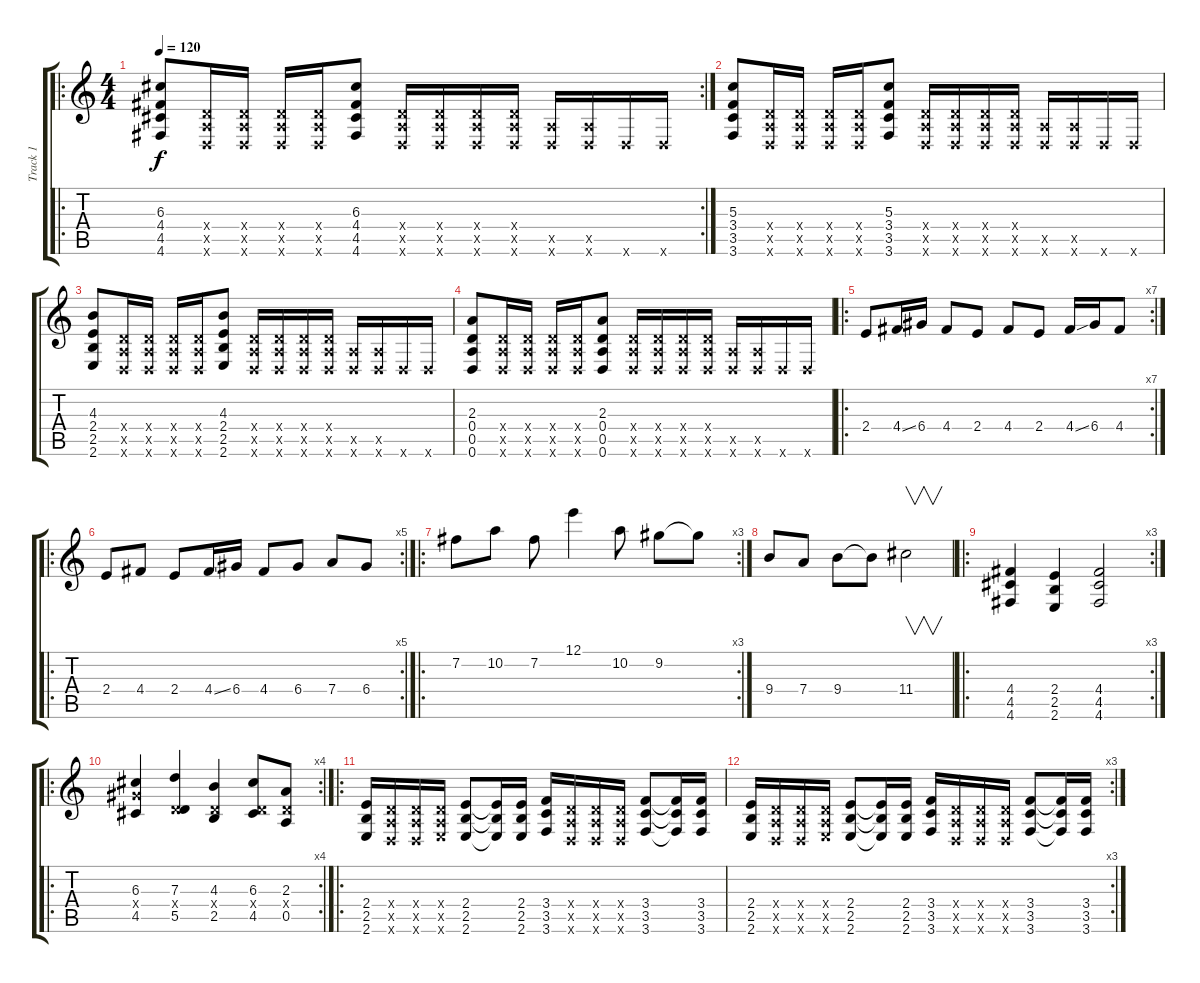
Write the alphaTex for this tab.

\track ("Track 1" "Track 1") {instrument distortionguitar}
\staff {score tabs}
\tuning (E4 B3 G3 D3 A2 D2) {hide}
\ro
\rc 2
\ts (4 4)
\tempo 120
\clef g2
\ks c
(6.3 4.4 4.5 4.6).8{dy f} (0.4{x} 0.5{x} 0.6{x}).16 (0.4{x} 0.5{x} 0.6{x}).16 (0.4{x} 0.5{x} 0.6{x}).16 (0.4{x} 0.5{x} 0.6{x}).16 (6.3 4.4 4.5 4.6).8 (0.4{x} 0.5{x} 0.6{x}).16 (0.4{x} 0.5{x} 0.6{x}).16 (0.4{x} 0.5{x} 0.6{x}).16 (0.4{x} 0.5{x} 0.6{x}).16 (0.5{x} 0.6{x}).16 (0.5{x} 0.6{x}).16 0.6{x}.16 0.6{x}.16 |
(5.3 3.4 3.5 3.6).8 (0.4{x} 0.5{x} 0.6{x}).16 (0.4{x} 0.5{x} 0.6{x}).16 (0.4{x} 0.5{x} 0.6{x}).16 (0.4{x} 0.5{x} 0.6{x}).16 (5.3 3.4 3.5 3.6).8 (0.4{x} 0.5{x} 0.6{x}).16 (0.4{x} 0.5{x} 0.6{x}).16 (0.4{x} 0.5{x} 0.6{x}).16 (0.4{x} 0.5{x} 0.6{x}).16 (0.5{x} 0.6{x}).16 (0.5{x} 0.6{x}).16 0.6{x}.16 0.6{x}.16 |
(4.3 2.4 2.5 2.6).8 (0.4{x} 0.5{x} 0.6{x}).16 (0.4{x} 0.5{x} 0.6{x}).16 (0.4{x} 0.5{x} 0.6{x}).16 (0.4{x} 0.5{x} 0.6{x}).16 (4.3 2.4 2.5 2.6).8 (0.4{x} 0.5{x} 0.6{x}).16 (0.4{x} 0.5{x} 0.6{x}).16 (0.4{x} 0.5{x} 0.6{x}).16 (0.4{x} 0.5{x} 0.6{x}).16 (0.5{x} 0.6{x}).16 (0.5{x} 0.6{x}).16 0.6{x}.16 0.6{x}.16 |
(2.3 0.4 0.5 0.6).8 (0.4{x} 0.5{x} 0.6{x}).16 (0.4{x} 0.5{x} 0.6{x}).16 (0.4{x} 0.5{x} 0.6{x}).16 (0.4{x} 0.5{x} 0.6{x}).16 (2.3 0.4 0.5 0.6).8 (0.4{x} 0.5{x} 0.6{x}).16 (0.4{x} 0.5{x} 0.6{x}).16 (0.4{x} 0.5{x} 0.6{x}).16 (0.4{x} 0.5{x} 0.6{x}).16 (0.5{x} 0.6{x}).16 (0.5{x} 0.6{x}).16 0.6{x}.16 0.6{x}.16 |
\ro
\rc 7
2.4.8 4.4{ss}.16 6.4.16 4.4.8 2.4.8 4.4.8 2.4.8 4.4{ss}.16 6.4.16 4.4.8 |
\ro
\rc 5
2.4.8 4.4.8 2.4.8 4.4{ss}.16 6.4.16 4.4.8 6.4.8 7.4.8 6.4.8 |
\ro
\rc 3
7.2.8 10.2.8 7.2.8 12.1.4 10.2.8 9.2.8 9.2{t}.8 |
9.4.8 7.4.8 9.4.8 9.4{t}.8 11.4.2{v} |
\ro
\rc 3
(4.4 4.5 4.6).4 (2.4 2.5 2.6).4 (4.4 4.5 4.6).2 |
\ro
\rc 4
(6.3 6.4{x} 4.5).4 (7.3 0.4{x} 5.5).4 (4.3 0.4{x} 2.5).4 (6.3 0.4{x} 4.5).8 (2.3 0.4{x} 0.5).8 |
\ro
(2.4 2.5 2.6).16 (0.4{x} 0.5{x} 0.6{x}).16 (0.4{x} 0.5{x} 0.6{x}).16 (0.4{x} 0.5{x} 2.6{x}).16 (2.4 2.5 2.6).8 (2.4{t} 2.5{t} 2.6{t}).16 (2.4 2.5 2.6).16 (3.4 3.5 3.6).16 (0.4{x} 0.5{x} 0.6{x}).16 (0.4{x} 0.5{x} 0.6{x}).16 (0.4{x} 0.5{x} 0.6{x}).16 (3.4 3.5 3.6).8 (3.4{t} 3.5{t} 3.6{t}).16 (3.4 3.5 3.6).16 |
\rc 3
(2.4 2.5 2.6).16 (0.4{x} 0.5{x} 0.6{x}).16 (0.4{x} 0.5{x} 0.6{x}).16 (0.4{x} 0.5{x} 2.6{x}).16 (2.4 2.5 2.6).8 (2.4{t} 2.5{t} 2.6{t}).16 (2.4 2.5 2.6).16 (3.4 3.5 3.6).16 (0.4{x} 0.5{x} 0.6{x}).16 (0.4{x} 0.5{x} 0.6{x}).16 (0.4{x} 0.5{x} 0.6{x}).16 (3.4 3.5 3.6).8 (3.4{t} 3.5{t} 3.6{t}).16 (3.4 3.5 3.6).16
